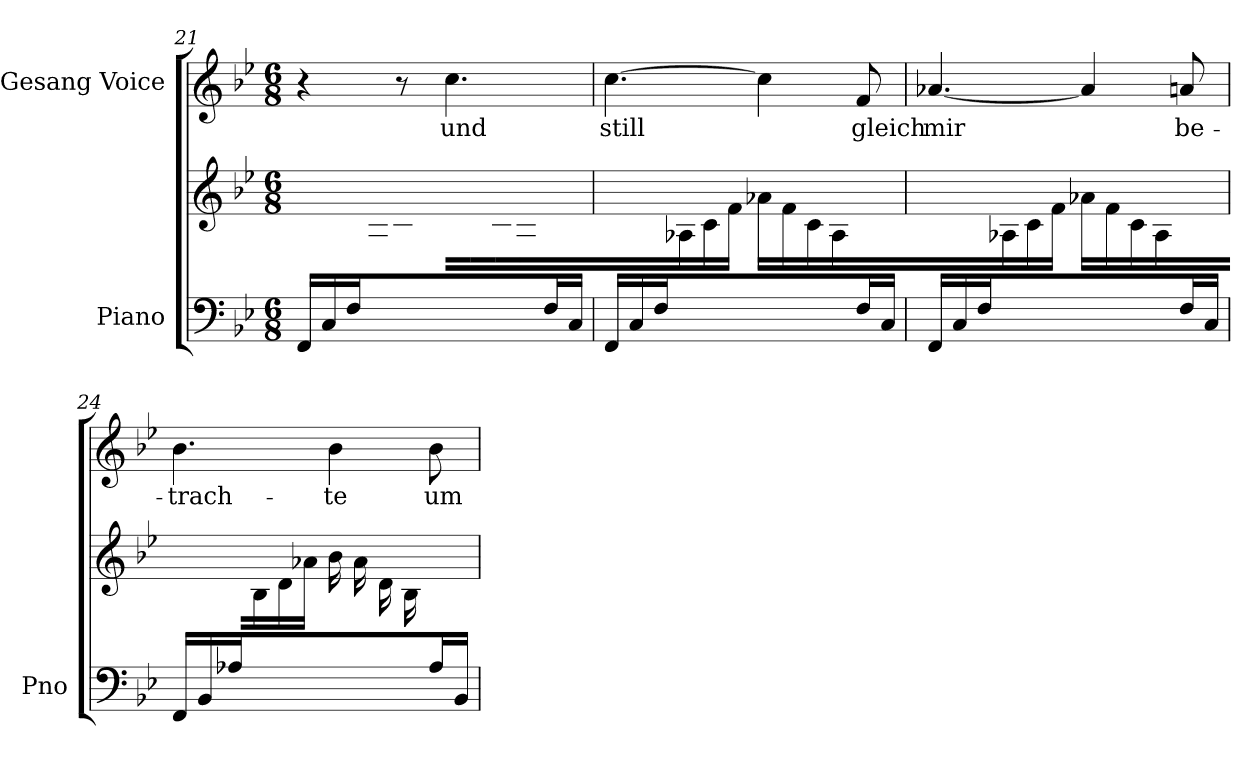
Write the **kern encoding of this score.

**kern	**kern	**kern	**text
*part2	*part2	*part1	*part1
*staff3	*staff2	*staff1	*staff1
*I"Piano	*	*I"Gesang Voice	*
*I'Pno	*	*	*
*clefF4	*clefG2	*clefG2	*
*k[b-e-]	*k[b-e-]	*k[b-e-]	*
*M6/8	*M6/8	*M6/8	*
=21	=21	=21	=21
*	*^	*	*
16FF/LL	2.ryy	8.ryy	4r	.
16C/	.	.	.	.
16F/	.	.	.	.
4..ryy	.	16A\	.	.
.	.	16c\	8r	.
.	.	16f\JJ	.	.
.	.	16a\LL	4.cc\	und
.	.	16f\	.	.
.	.	16c\	.	.
.	.	16A\	.	.
16F/	.	8ryy	.	.
16C/JJ	.	.	.	.
=22	=22	=22	=22	=22
16FF/LL	2.ryy	8.ryy	[4.cc\	still
16C/	.	.	.	.
16F/	.	.	.	.
4..ryy	.	16A-X\	.	.
.	.	16c\	.	.
.	.	16f\JJ	.	.
.	.	16a-X\LL	4cc\]	.
.	.	16f\	.	.
.	.	16c\	.	.
.	.	16A-\	.	.
16F/	.	8ryy	8f/	gleich
16C/JJ	.	.	.	.
=23	=23	=23	=23	=23
16FF/LL	2.ryy	8.ryy	[4.a-X/	mir
16C/	.	.	.	.
16F/	.	.	.	.
4..ryy	.	16A-X\	.	.
.	.	16c\	.	.
.	.	16f\JJ	.	.
.	.	16a-X\LL	4a-/]	.
.	.	16f\	.	.
.	.	16c\	.	.
.	.	16A-\	.	.
16F/	.	8ryy	8an/	be-
16C/JJ	.	.	.	.
=24	=24	=24	=24	=24
16FF/LL	2.ryy	8.ryy	4.b-\	-trach-
16BB-/	.	.	.	.
16A-X/	.	.	.	.
4..ryy	.	16B-\	.	.
.	.	16d\	.	.
.	.	16a-X\JJ	.	.
.	.	16b-\LL	4b-\	-te
.	.	16a-\	.	.
.	.	16d\	.	.
.	.	16B-\	.	.
16A-/	.	8ryy	8b-\	um
16BB-/JJ	.	.	.	.
*	*v	*v	*	*
=	=	=	=
*-	*-	*-	*-
